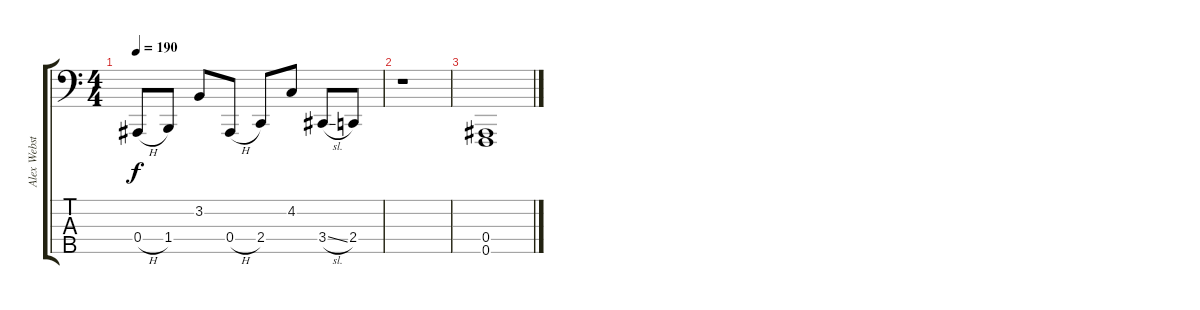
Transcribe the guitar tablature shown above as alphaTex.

\track ("Alex Webster" "Alex Webst") {instrument electricbassfinger}
\staff {score tabs}
\tuning (Db2 Ab1 Eb1 Bb0 F0) {hide}
\ts (4 4)
\tempo 190
\clef f4
\ks c
0.4{h}.8{dy f} 1.4.8 3.2.8 0.4{h}.8 2.4.8 4.2.8 3.4{sl}.8 2.4.8 |
r.1 |
(0.4 0.5).1
